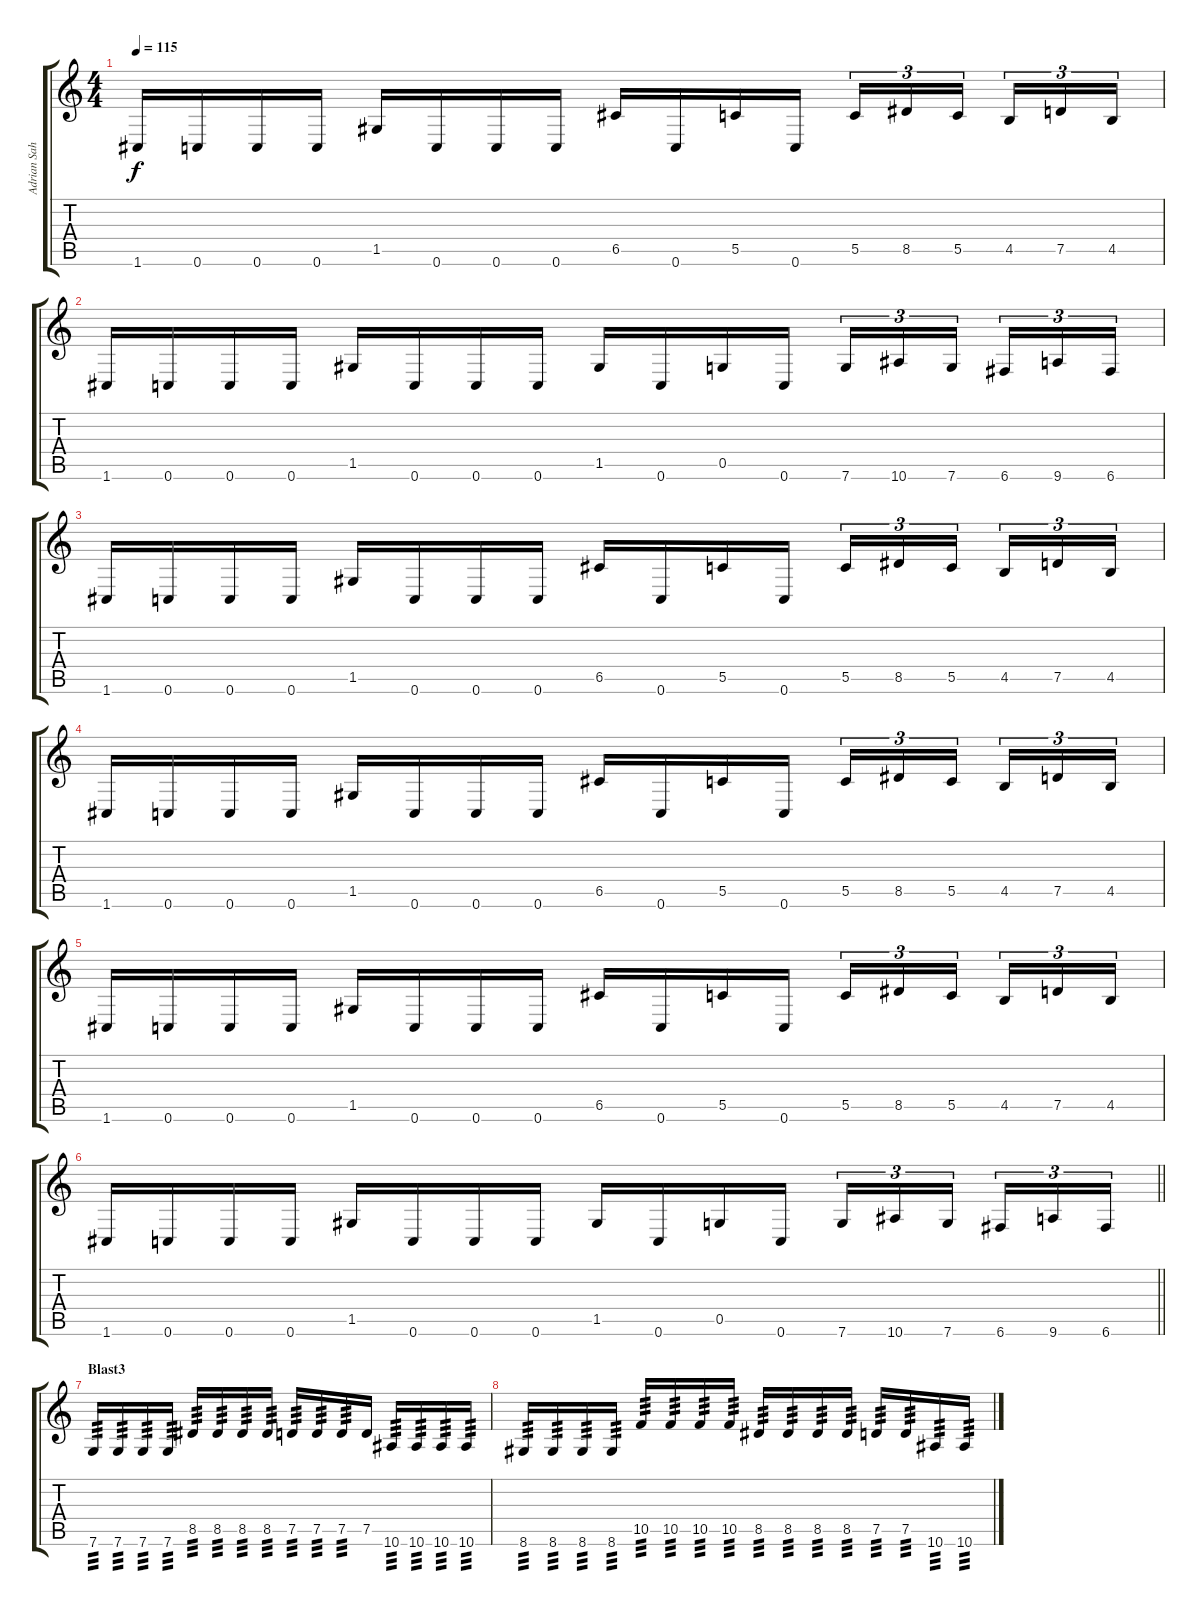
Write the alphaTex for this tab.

\track ("Adrian Sahid" "Adrian Sah") {instrument distortionguitar}
\staff {score tabs}
\tuning (D4 A3 F3 C3 G2 C2) {hide}
\ts (4 4)
\tempo 115
\clef g2
\ks c
1.6.16{dy f} 0.6.16 0.6.16 0.6.16 1.5.16 0.6.16 0.6.16 0.6.16 6.5.16 0.6.16 5.5.16 0.6.16 5.5.16{tu (3 2)} 8.5.16{tu (3 2)} 5.5.16{tu (3 2) beam splitsecondary} 4.5.16{tu (3 2)} 7.5.16{tu (3 2)} 4.5.16{tu (3 2)} |
1.6.16 0.6.16 0.6.16 0.6.16 1.5.16 0.6.16 0.6.16 0.6.16 1.5.16 0.6.16 0.5.16 0.6.16 7.6.16{tu (3 2)} 10.6.16{tu (3 2)} 7.6.16{tu (3 2) beam splitsecondary} 6.6.16{tu (3 2)} 9.6.16{tu (3 2)} 6.6.16{tu (3 2)} |
1.6.16 0.6.16 0.6.16 0.6.16 1.5.16 0.6.16 0.6.16 0.6.16 6.5.16 0.6.16 5.5.16 0.6.16 5.5.16{tu (3 2)} 8.5.16{tu (3 2)} 5.5.16{tu (3 2) beam splitsecondary} 4.5.16{tu (3 2)} 7.5.16{tu (3 2)} 4.5.16{tu (3 2)} |
1.6.16 0.6.16 0.6.16 0.6.16 1.5.16 0.6.16 0.6.16 0.6.16 6.5.16 0.6.16 5.5.16 0.6.16 5.5.16{tu (3 2)} 8.5.16{tu (3 2)} 5.5.16{tu (3 2) beam splitsecondary} 4.5.16{tu (3 2)} 7.5.16{tu (3 2)} 4.5.16{tu (3 2)} |
1.6.16 0.6.16 0.6.16 0.6.16 1.5.16 0.6.16 0.6.16 0.6.16 6.5.16 0.6.16 5.5.16 0.6.16 5.5.16{tu (3 2)} 8.5.16{tu (3 2)} 5.5.16{tu (3 2) beam splitsecondary} 4.5.16{tu (3 2)} 7.5.16{tu (3 2)} 4.5.16{tu (3 2)} |
\barLineRight lightlight
1.6.16 0.6.16 0.6.16 0.6.16 1.5.16 0.6.16 0.6.16 0.6.16 1.5.16 0.6.16 0.5.16 0.6.16 7.6.16{tu (3 2)} 10.6.16{tu (3 2)} 7.6.16{tu (3 2) beam splitsecondary} 6.6.16{tu (3 2)} 9.6.16{tu (3 2)} 6.6.16{tu (3 2)} |
\section ("" "Blast3")
7.6.16{tp 3} 7.6.16{tp 3} 7.6.16{tp 3} 7.6.16{tp 3} 8.5.16{tp 3} 8.5.16{tp 3} 8.5.16{tp 3} 8.5.16{tp 3} 7.5.16{tp 3} 7.5.16{tp 3} 7.5.16{tp 3} 7.5.16 10.6.16{tp 3} 10.6.16{tp 3} 10.6.16{tp 3} 10.6.16{tp 3} |
8.6.16{tp 3} 8.6.16{tp 3} 8.6.16{tp 3} 8.6.16{tp 3} 10.5.16{tp 3} 10.5.16{tp 3} 10.5.16{tp 3} 10.5.16{tp 3} 8.5.16{tp 3} 8.5.16{tp 3} 8.5.16{tp 3} 8.5.16{tp 3} 7.5.16{tp 3} 7.5.16{tp 3} 10.6.16{tp 3} 10.6.16{tp 3}
